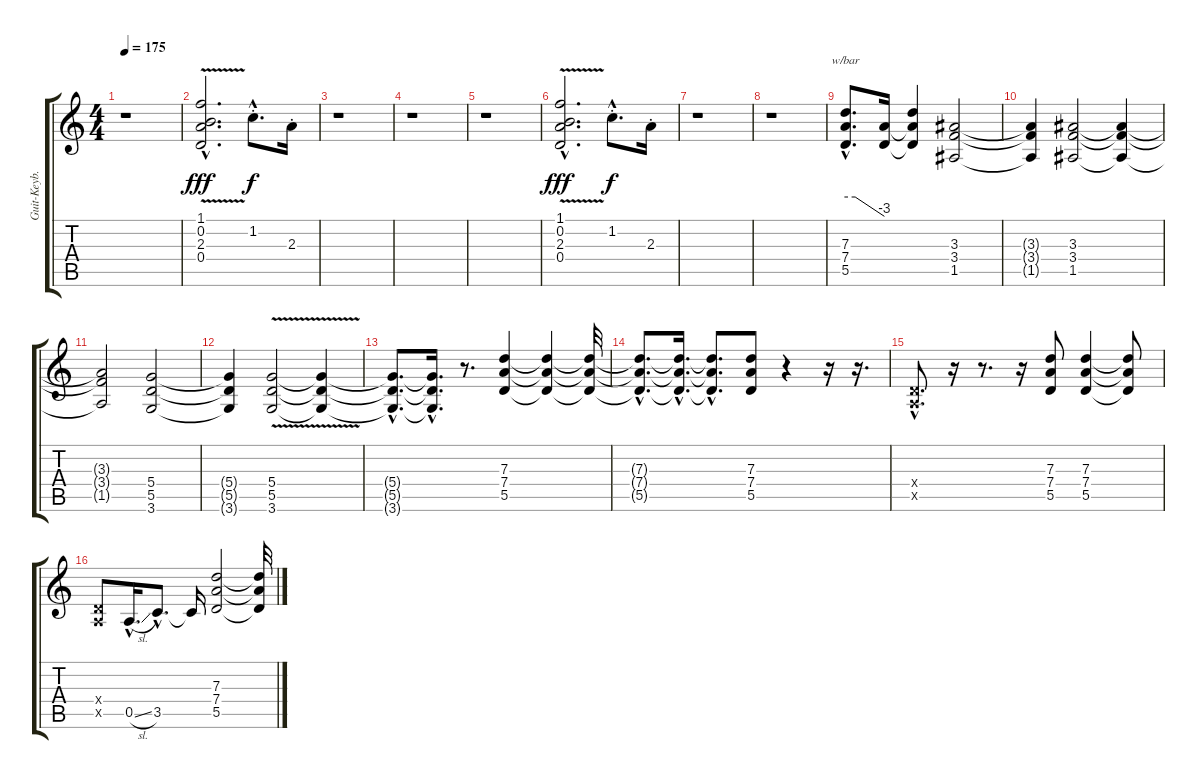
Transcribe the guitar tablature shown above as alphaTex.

\track ("Guit-Keyb." "Guit-Keyb.") {instrument overdrivenguitar}
\staff {score tabs}
\tuning (E4 B3 G3 D3 A2 E2) {hide}
\ts (4 4)
\tempo 175
\clef g2
\ks c
r.1{dy f} |
(1.1{hac} 0.2{v hac} 2.3{hac} 0.4{v hac}).2{d dy fff} 1.2{hac st}.8{d dy f} 2.3{st}.16 |
r.1 |
r.1 |
r.1 |
(1.1{hac} 0.2{v hac} 2.3{hac} 0.4{v hac}).2{d dy fff} 1.2{hac st}.8{d dy f} 2.3{st}.16 |
r.1 |
r.1 |
(7.3{hac} 7.4{hac} 5.5{hac}).8{d tbe (custom default 0 0 15 0 60 -12) volume 10 instrument overdrivenguitar} (7.4{t} 5.5{t}).16 (7.3{t} 7.4{t} 5.5{t}).4 (3.3 3.4 1.5).2 |
(3.3{t} 3.4{t} 1.5{t}).4 (3.3 3.4 1.5).2 (3.3{t} 3.4{t} 1.5{t}).4 |
(3.3{t} 3.4{t} 1.5{t}).2 (5.4 5.5 3.6).2 |
(5.4{t} 5.5{t} 3.6{t}).4 (5.4{v} 5.5 3.6{v}).2 (5.4{t} 5.5{t} 3.6{t}).4 |
(5.4{hac t} 5.5{hac t} 3.6{hac t}).8{d} (5.4{hac t} 5.5{hac t} 3.6{hac t}).16{d} r.8{d} (7.3 7.4 5.5).4 (7.3{t} 7.4{t} 5.5{t}).4 (7.3{t} 7.4{t} 5.5{t}).32 |
(7.3{hac t} 7.4{hac t} 5.5{hac t}).8{d} (7.3{hac t} 7.4{hac t} 5.5{hac t}).16{d} (7.3{hac t} 7.4{hac t} 5.5{hac t}).8{d} (7.3 7.4 5.5).8 r.4 r.16 r.16{d} |
(0.4{hac x} 0.5{hac x}).8{d} r.16 r.8{d} r.16 (7.3 7.4 5.5).8 (7.3 7.4 5.5).4 (7.3{t} 7.4{t} 5.5{t}).8 |
(0.4{x} 0.5{x}).8 0.5{sl hac}.16{d} 3.5{hac}.8{d} 3.5{t}.16 (7.3 7.4 5.5).2 (7.3{t} 7.4{t} 5.5{t}).32
